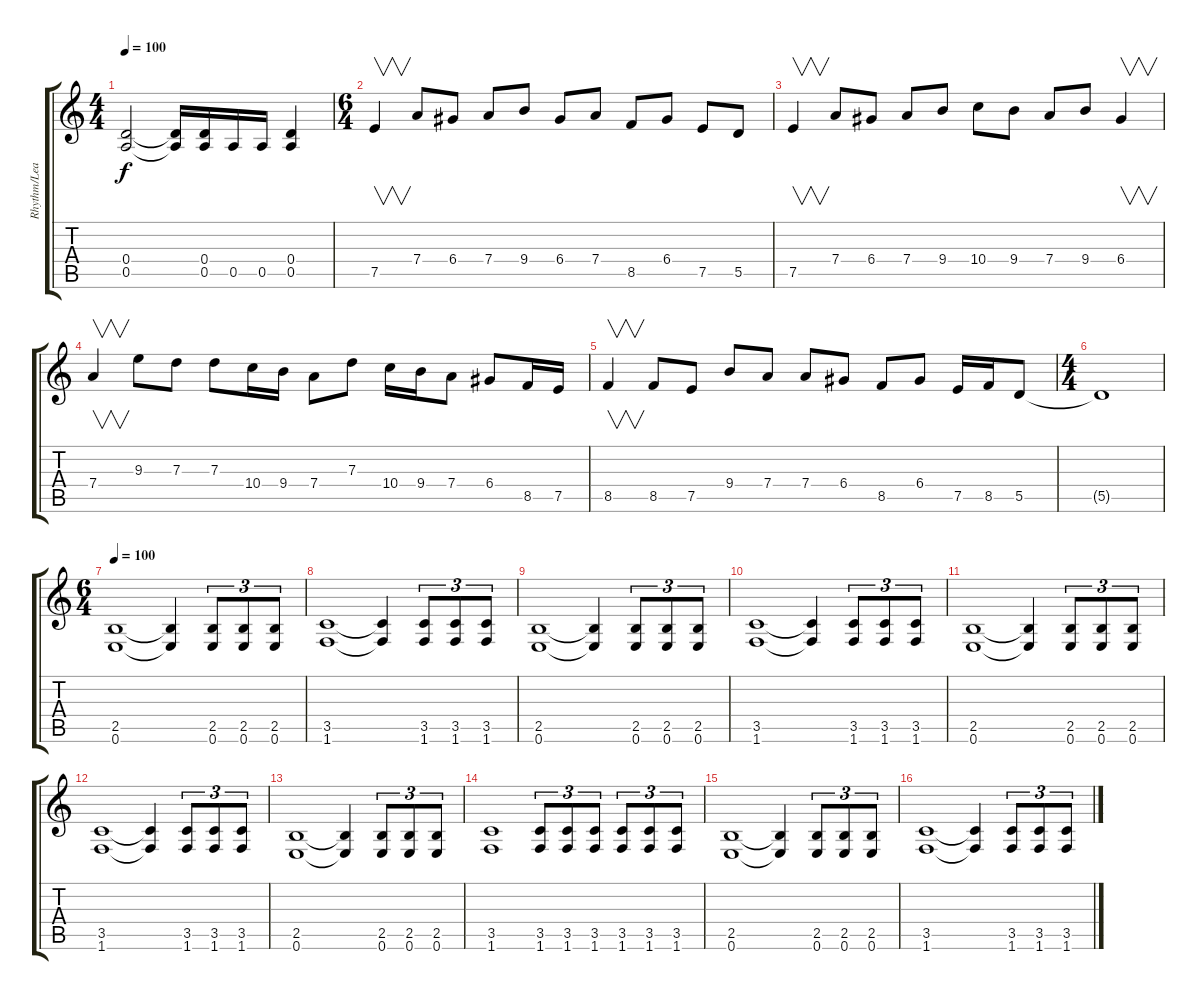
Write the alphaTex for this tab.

\track ("Rhythm/Lead" "Rhythm/Lea") {instrument distortionguitar}
\staff {score tabs}
\tuning (E4 B3 G3 D3 A2 E2) {hide}
\ts (4 4)
\tempo 100
\clef g2
\ks c
(0.4 0.5).2{dy f} (0.4{t} 0.5{t}).16 (0.4 0.5).16 0.5.16 0.5.16 (0.4 0.5).4 |
\ts (6 4)
7.5.4{v} 7.4.8 6.4.8 7.4.8 9.4.8 6.4.8 7.4.8 8.5.8 6.4.8 7.5.8 5.5.8 |
7.5.4{v} 7.4.8 6.4.8 7.4.8 9.4.8 10.4.8 9.4.8 7.4.8 9.4.8 6.4.4{v} |
7.4.4{v} 9.3.8 7.3.8 7.3.8 10.4.16 9.4.16 7.4.8 7.3.8 10.4.16 9.4.16 7.4.8 6.4.8 8.5.16 7.5.16 |
8.5.4{v} 8.5.8 7.5.8 9.4.8 7.4.8 7.4.8 6.4.8 8.5.8 6.4.8 7.5.16 8.5.16 5.5.8 |
\ts (4 4)
5.5{t}.1 |
\ts (6 4)
\tempo 100
(2.5 0.6).1 (2.5{t} 0.6{t}).4 (2.5 0.6).8{tu (3 2)} (2.5 0.6).8{tu (3 2)} (2.5 0.6).8{tu (3 2)} |
(3.5 1.6).1 (3.5{t} 1.6{t}).4 (3.5 1.6).8{tu (3 2)} (3.5 1.6).8{tu (3 2)} (3.5 1.6).8{tu (3 2)} |
(2.5 0.6).1 (2.5{t} 0.6{t}).4 (2.5 0.6).8{tu (3 2)} (2.5 0.6).8{tu (3 2)} (2.5 0.6).8{tu (3 2)} |
(3.5 1.6).1 (3.5{t} 1.6{t}).4 (3.5 1.6).8{tu (3 2)} (3.5 1.6).8{tu (3 2)} (3.5 1.6).8{tu (3 2)} |
(2.5 0.6).1 (2.5{t} 0.6{t}).4 (2.5 0.6).8{tu (3 2)} (2.5 0.6).8{tu (3 2)} (2.5 0.6).8{tu (3 2)} |
(3.5 1.6).1 (3.5{t} 1.6{t}).4 (3.5 1.6).8{tu (3 2)} (3.5 1.6).8{tu (3 2)} (3.5 1.6).8{tu (3 2)} |
(2.5 0.6).1 (2.5{t} 0.6{t}).4 (2.5 0.6).8{tu (3 2)} (2.5 0.6).8{tu (3 2)} (2.5 0.6).8{tu (3 2)} |
(3.5 1.6).1 (3.5 1.6).8{tu (3 2)} (3.5 1.6).8{tu (3 2)} (3.5 1.6).8{tu (3 2)} (3.5 1.6).8{tu (3 2)} (3.5 1.6).8{tu (3 2)} (3.5 1.6).8{tu (3 2)} |
(2.5 0.6).1 (2.5{t} 0.6{t}).4 (2.5 0.6).8{tu (3 2)} (2.5 0.6).8{tu (3 2)} (2.5 0.6).8{tu (3 2)} |
(3.5 1.6).1 (3.5{t} 1.6{t}).4 (3.5 1.6).8{tu (3 2)} (3.5 1.6).8{tu (3 2)} (3.5 1.6).8{tu (3 2)}
